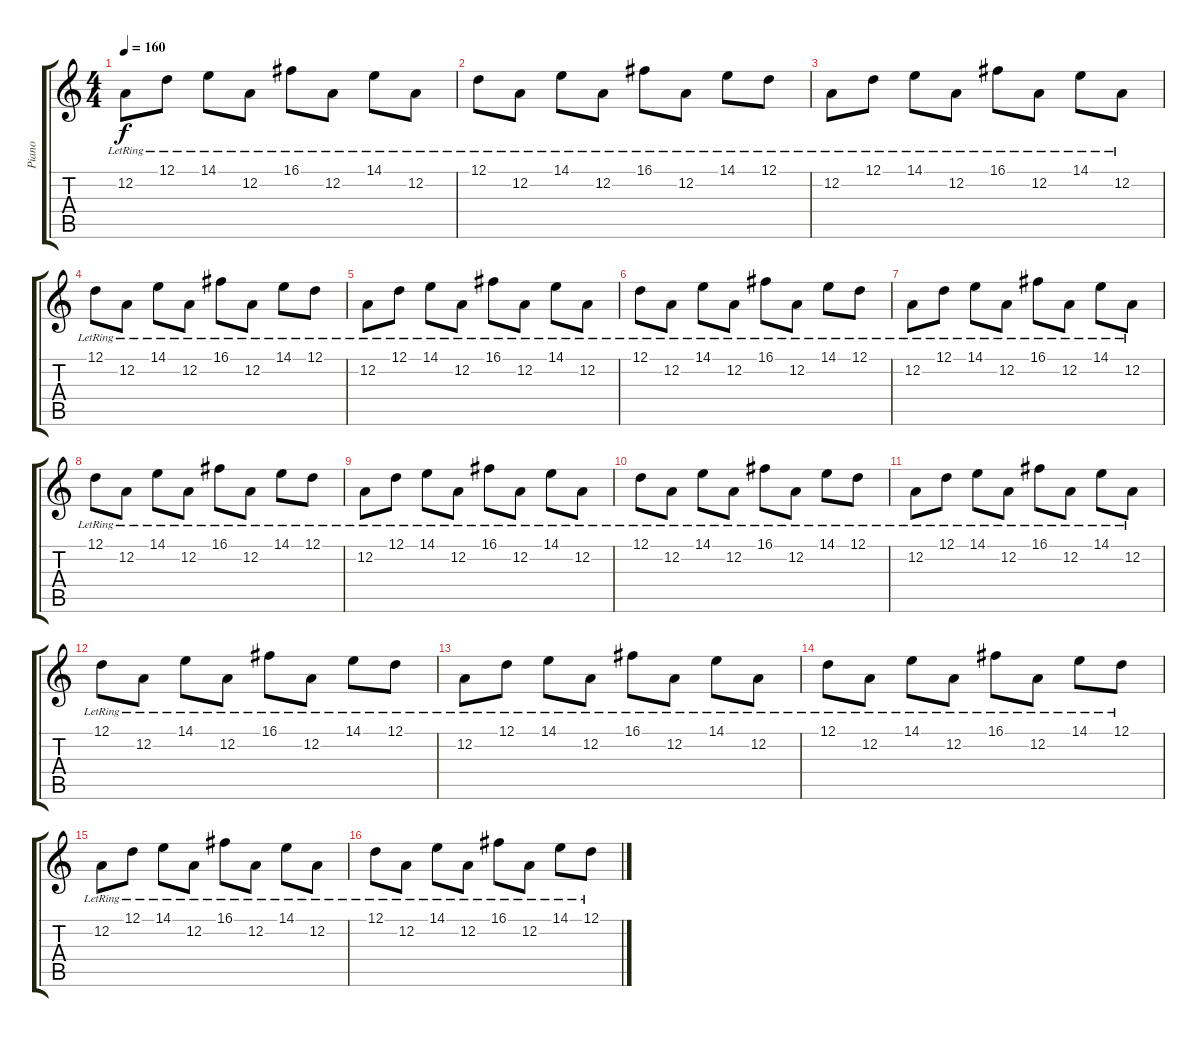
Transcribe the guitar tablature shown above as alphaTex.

\track ("Piano" "Piano") {instrument brightacousticpiano}
\staff {score tabs}
\tuning (D4 A3 F3 C3 G2 D2) {hide}
\ts (4 4)
\tempo 160
\clef g2
\ks c
12.2{lr}.8{dy f} 12.1{lr}.8 14.1{lr}.8 12.2{lr}.8 16.1{lr}.8 12.2{lr}.8 14.1{lr}.8 12.2{lr}.8 |
12.1{lr}.8 12.2{lr}.8 14.1{lr}.8 12.2{lr}.8 16.1{lr}.8 12.2{lr}.8 14.1{lr}.8 12.1{lr}.8 |
12.2{lr}.8 12.1{lr}.8 14.1{lr}.8 12.2{lr}.8 16.1{lr}.8 12.2{lr}.8 14.1{lr}.8 12.2{lr}.8 |
12.1{lr}.8 12.2{lr}.8 14.1{lr}.8 12.2{lr}.8 16.1{lr}.8 12.2{lr}.8 14.1{lr}.8 12.1{lr}.8 |
12.2{lr}.8 12.1{lr}.8 14.1{lr}.8 12.2{lr}.8 16.1{lr}.8 12.2{lr}.8 14.1{lr}.8 12.2{lr}.8 |
12.1{lr}.8 12.2{lr}.8 14.1{lr}.8 12.2{lr}.8 16.1{lr}.8 12.2{lr}.8 14.1{lr}.8 12.1{lr}.8 |
12.2{lr}.8 12.1{lr}.8 14.1{lr}.8 12.2{lr}.8 16.1{lr}.8 12.2{lr}.8 14.1{lr}.8 12.2{lr}.8 |
12.1{lr}.8 12.2{lr}.8 14.1{lr}.8 12.2{lr}.8 16.1{lr}.8 12.2{lr}.8 14.1{lr}.8 12.1{lr}.8 |
12.2{lr}.8 12.1{lr}.8 14.1{lr}.8 12.2{lr}.8 16.1{lr}.8 12.2{lr}.8 14.1{lr}.8 12.2{lr}.8 |
12.1{lr}.8 12.2{lr}.8 14.1{lr}.8 12.2{lr}.8 16.1{lr}.8 12.2{lr}.8 14.1{lr}.8 12.1{lr}.8 |
12.2{lr}.8 12.1{lr}.8 14.1{lr}.8 12.2{lr}.8 16.1{lr}.8 12.2{lr}.8 14.1{lr}.8 12.2{lr}.8 |
12.1{lr}.8 12.2{lr}.8 14.1{lr}.8 12.2{lr}.8 16.1{lr}.8 12.2{lr}.8 14.1{lr}.8 12.1{lr}.8 |
12.2{lr}.8 12.1{lr}.8 14.1{lr}.8 12.2{lr}.8 16.1{lr}.8 12.2{lr}.8 14.1{lr}.8 12.2{lr}.8 |
12.1{lr}.8 12.2{lr}.8 14.1{lr}.8 12.2{lr}.8 16.1{lr}.8 12.2{lr}.8 14.1{lr}.8 12.1{lr}.8 |
12.2{lr}.8 12.1{lr}.8 14.1{lr}.8 12.2{lr}.8 16.1{lr}.8 12.2{lr}.8 14.1{lr}.8 12.2{lr}.8 |
12.1{lr}.8 12.2{lr}.8 14.1{lr}.8 12.2{lr}.8 16.1{lr}.8 12.2{lr}.8 14.1{lr}.8 12.1{lr}.8
